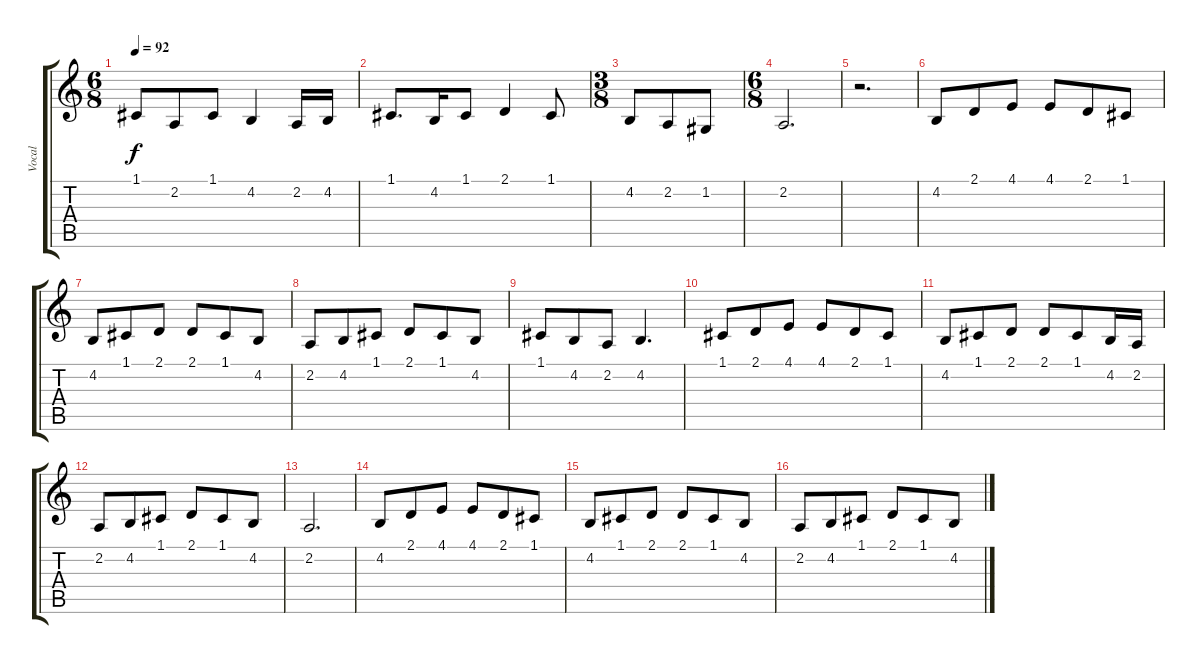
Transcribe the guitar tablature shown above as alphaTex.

\track ("Vocal" "Vocal") {instrument acousticgrandpiano}
\staff {score tabs}
\tuning (C4 G3 Eb3 Bb2 F2 C2) {hide}
\ts (6 8)
\tempo 92
\clef g2
\ks c
1.1.8{dy f} 2.2.8 1.1.8 4.2.4 2.2.16 4.2.16 |
1.1.8{d} 4.2.16 1.1.8 2.1.4 1.1.8 |
\ts (3 8)
4.2.8 2.2.8 1.2.8 |
\ts (6 8)
2.2.2{d} |
r.2{d} |
4.2.8 2.1.8 4.1.8 4.1.8 2.1.8 1.1.8 |
4.2.8 1.1.8 2.1.8 2.1.8 1.1.8 4.2.8 |
2.2.8 4.2.8 1.1.8 2.1.8 1.1.8 4.2.8 |
1.1.8 4.2.8 2.2.8 4.2.4{d} |
1.1.8 2.1.8 4.1.8 4.1.8 2.1.8 1.1.8 |
4.2.8 1.1.8 2.1.8 2.1.8 1.1.8 4.2.16 2.2.16 |
2.2.8 4.2.8 1.1.8 2.1.8 1.1.8 4.2.8 |
2.2.2{d} |
4.2.8 2.1.8 4.1.8 4.1.8 2.1.8 1.1.8 |
4.2.8 1.1.8 2.1.8 2.1.8 1.1.8 4.2.8 |
2.2.8 4.2.8 1.1.8 2.1.8 1.1.8 4.2.8
